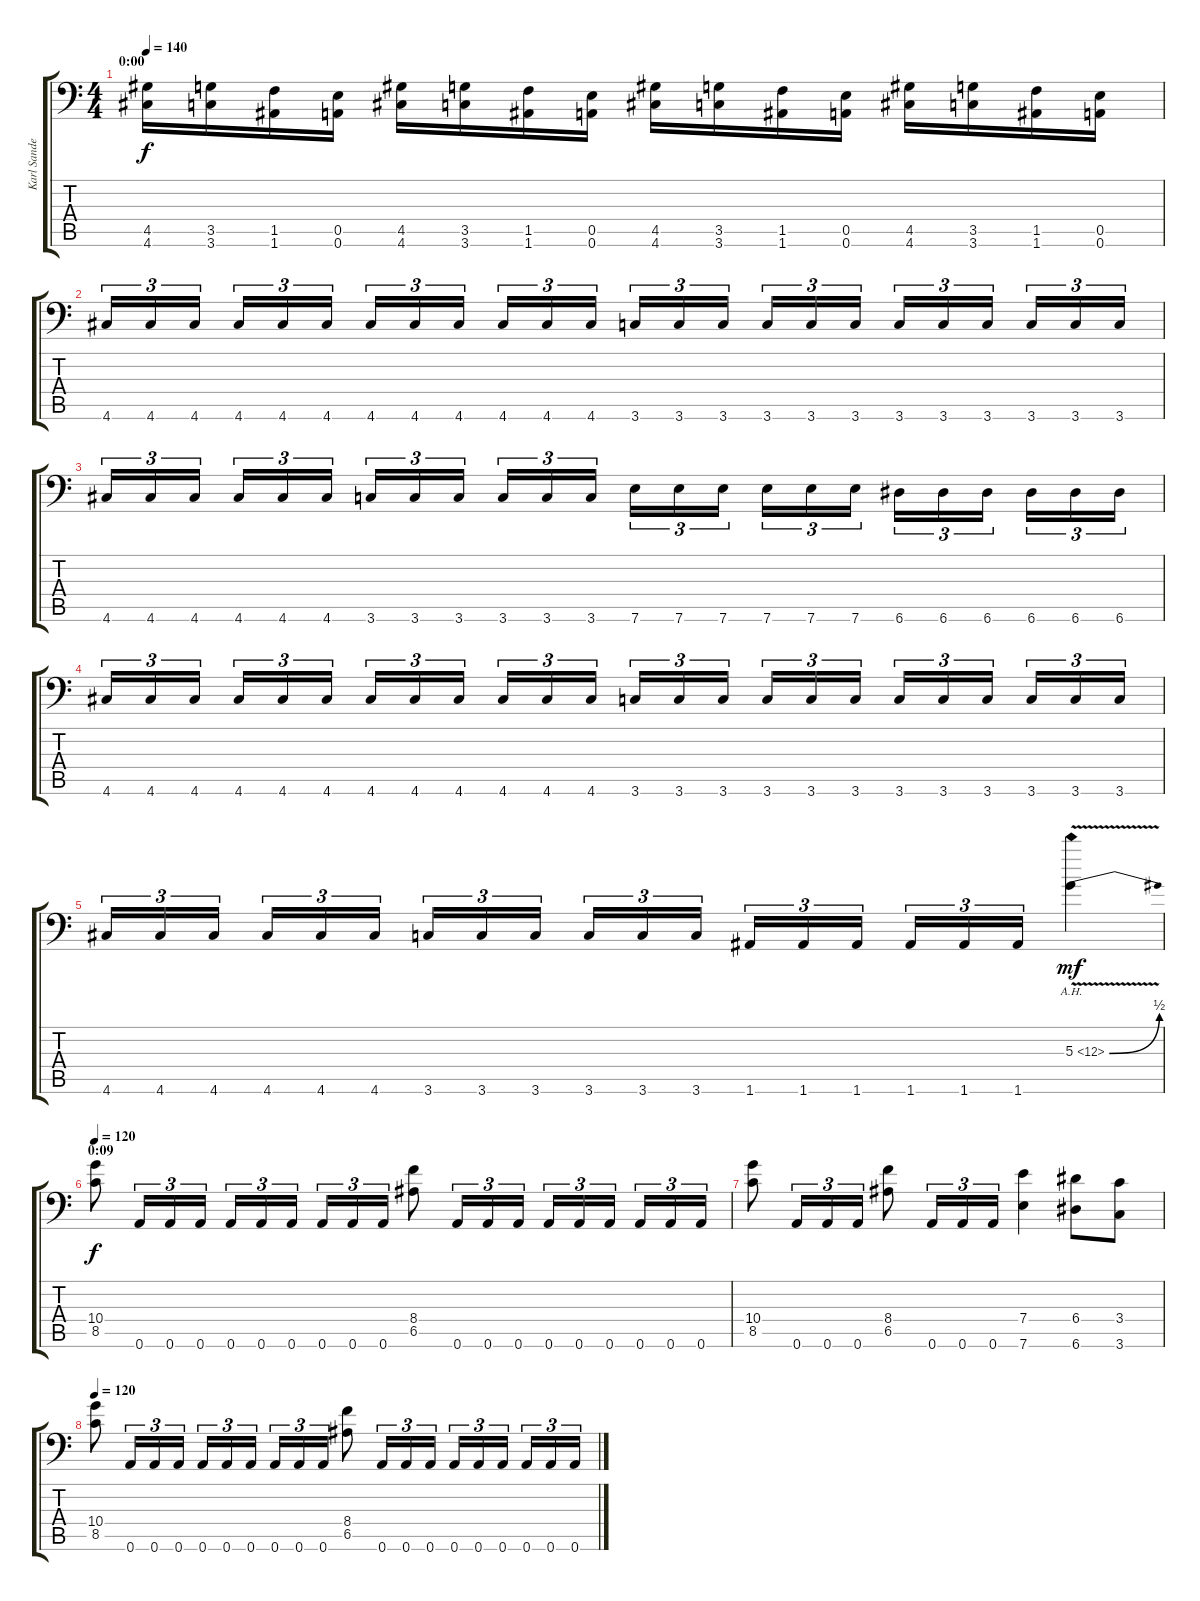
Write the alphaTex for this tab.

\track ("Karl Sanders" "Karl Sande") {instrument distortionguitar}
\staff {score tabs}
\tuning (B3 Gb3 D3 A2 E2 A1) {hide}
\ts (4 4)
\section ("" "0:00")
\tempo 140
\clef f4
\ks c
(4.5 4.6).16{dy f instrument distortionguitar} (3.5 3.6).16 (1.5 1.6).16 (0.5 0.6).16 (4.5 4.6).16 (3.5 3.6).16 (1.5 1.6).16 (0.5 0.6).16 (4.5 4.6).16 (3.5 3.6).16 (1.5 1.6).16 (0.5 0.6).16 (4.5 4.6).16 (3.5 3.6).16 (1.5 1.6).16 (0.5 0.6).16 |
4.6.16{tu (3 2)} 4.6.16{tu (3 2)} 4.6.16{tu (3 2)} 4.6.16{tu (3 2)} 4.6.16{tu (3 2)} 4.6.16{tu (3 2)} 4.6.16{tu (3 2)} 4.6.16{tu (3 2)} 4.6.16{tu (3 2)} 4.6.16{tu (3 2)} 4.6.16{tu (3 2)} 4.6.16{tu (3 2)} 3.6.16{tu (3 2)} 3.6.16{tu (3 2)} 3.6.16{tu (3 2)} 3.6.16{tu (3 2)} 3.6.16{tu (3 2)} 3.6.16{tu (3 2)} 3.6.16{tu (3 2)} 3.6.16{tu (3 2)} 3.6.16{tu (3 2)} 3.6.16{tu (3 2)} 3.6.16{tu (3 2)} 3.6.16{tu (3 2)} |
4.6.16{tu (3 2)} 4.6.16{tu (3 2)} 4.6.16{tu (3 2)} 4.6.16{tu (3 2)} 4.6.16{tu (3 2)} 4.6.16{tu (3 2)} 3.6.16{tu (3 2)} 3.6.16{tu (3 2)} 3.6.16{tu (3 2)} 3.6.16{tu (3 2)} 3.6.16{tu (3 2)} 3.6.16{tu (3 2)} 7.6.16{tu (3 2)} 7.6.16{tu (3 2)} 7.6.16{tu (3 2)} 7.6.16{tu (3 2)} 7.6.16{tu (3 2)} 7.6.16{tu (3 2)} 6.6.16{tu (3 2)} 6.6.16{tu (3 2)} 6.6.16{tu (3 2)} 6.6.16{tu (3 2)} 6.6.16{tu (3 2)} 6.6.16{tu (3 2)} |
4.6.16{tu (3 2)} 4.6.16{tu (3 2)} 4.6.16{tu (3 2)} 4.6.16{tu (3 2)} 4.6.16{tu (3 2)} 4.6.16{tu (3 2)} 4.6.16{tu (3 2)} 4.6.16{tu (3 2)} 4.6.16{tu (3 2)} 4.6.16{tu (3 2)} 4.6.16{tu (3 2)} 4.6.16{tu (3 2)} 3.6.16{tu (3 2)} 3.6.16{tu (3 2)} 3.6.16{tu (3 2)} 3.6.16{tu (3 2)} 3.6.16{tu (3 2)} 3.6.16{tu (3 2)} 3.6.16{tu (3 2)} 3.6.16{tu (3 2)} 3.6.16{tu (3 2)} 3.6.16{tu (3 2)} 3.6.16{tu (3 2)} 3.6.16{tu (3 2)} |
4.6.16{tu (3 2)} 4.6.16{tu (3 2)} 4.6.16{tu (3 2)} 4.6.16{tu (3 2)} 4.6.16{tu (3 2)} 4.6.16{tu (3 2)} 3.6.16{tu (3 2)} 3.6.16{tu (3 2)} 3.6.16{tu (3 2)} 3.6.16{tu (3 2)} 3.6.16{tu (3 2)} 3.6.16{tu (3 2)} 1.6.16{tu (3 2)} 1.6.16{tu (3 2)} 1.6.16{tu (3 2)} 1.6.16{tu (3 2)} 1.6.16{tu (3 2)} 1.6.16{tu (3 2)} 5.3{be (bend 0 0 60 2) ah 7 v}.4{dy mf} |
\section ("" "0:09")
\tempo 120
(10.4 8.5).8{dy f} 0.6.16{tu (3 2)} 0.6.16{tu (3 2)} 0.6.16{tu (3 2)} 0.6.16{tu (3 2)} 0.6.16{tu (3 2)} 0.6.16{tu (3 2)} 0.6.16{tu (3 2)} 0.6.16{tu (3 2)} 0.6.16{tu (3 2)} (8.4 6.5).8 0.6.16{tu (3 2)} 0.6.16{tu (3 2)} 0.6.16{tu (3 2)} 0.6.16{tu (3 2)} 0.6.16{tu (3 2)} 0.6.16{tu (3 2)} 0.6.16{tu (3 2)} 0.6.16{tu (3 2)} 0.6.16{tu (3 2)} |
(10.4 8.5).8 0.6.16{tu (3 2)} 0.6.16{tu (3 2)} 0.6.16{tu (3 2)} (8.4 6.5).8 0.6.16{tu (3 2)} 0.6.16{tu (3 2)} 0.6.16{tu (3 2)} (7.4 7.6).4 (6.4 6.6).8 (3.4 3.6).8 |
\tempo 120
(10.4 8.5).8 0.6.16{tu (3 2)} 0.6.16{tu (3 2)} 0.6.16{tu (3 2)} 0.6.16{tu (3 2)} 0.6.16{tu (3 2)} 0.6.16{tu (3 2)} 0.6.16{tu (3 2)} 0.6.16{tu (3 2)} 0.6.16{tu (3 2)} (8.4 6.5).8 0.6.16{tu (3 2)} 0.6.16{tu (3 2)} 0.6.16{tu (3 2)} 0.6.16{tu (3 2)} 0.6.16{tu (3 2)} 0.6.16{tu (3 2)} 0.6.16{tu (3 2)} 0.6.16{tu (3 2)} 0.6.16{tu (3 2)}
